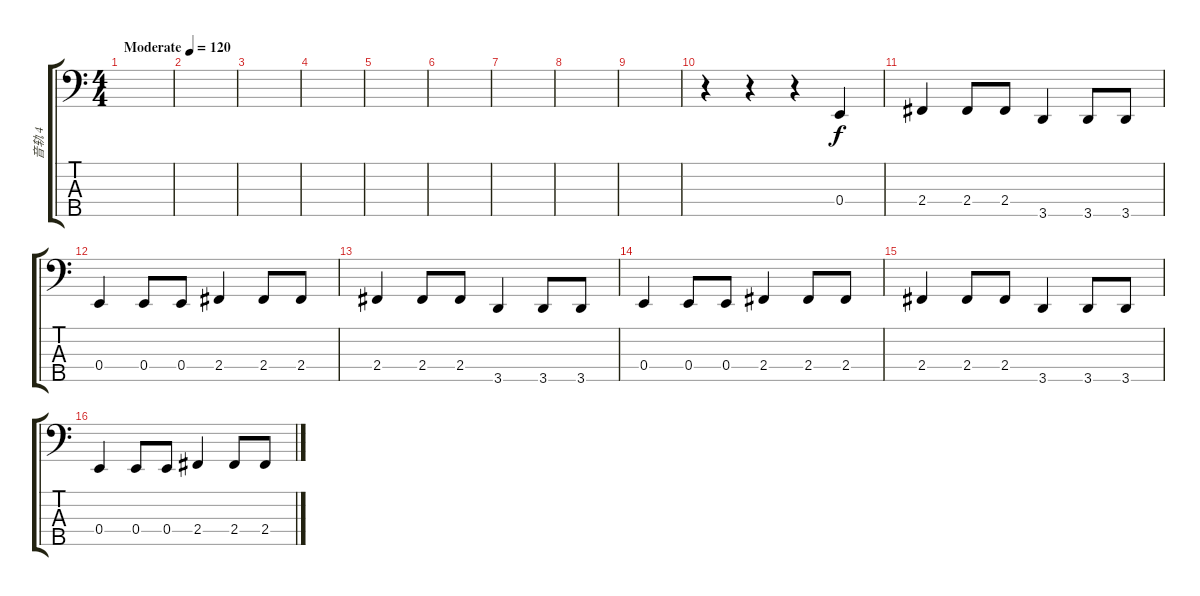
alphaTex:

\track ("音轨 4" "音轨 4") {instrument electricbassfinger}
\staff {score tabs}
\tuning (G2 D2 A1 E1 B0) {hide}
\ts (4 4)
\tempo (120 "Moderate")
\clef f4
\ks c
|
|
|
|
|
|
|
|
|
r.4 r.4 r.4 0.4.4 |
2.4.4 2.4.8 2.4.8 3.5.4 3.5.8 3.5.8 |
0.4.4 0.4.8 0.4.8 2.4.4 2.4.8 2.4.8 |
2.4.4 2.4.8 2.4.8 3.5.4 3.5.8 3.5.8 |
0.4.4 0.4.8 0.4.8 2.4.4 2.4.8 2.4.8 |
2.4.4 2.4.8 2.4.8 3.5.4 3.5.8 3.5.8 |
0.4.4 0.4.8 0.4.8 2.4.4 2.4.8 2.4.8
